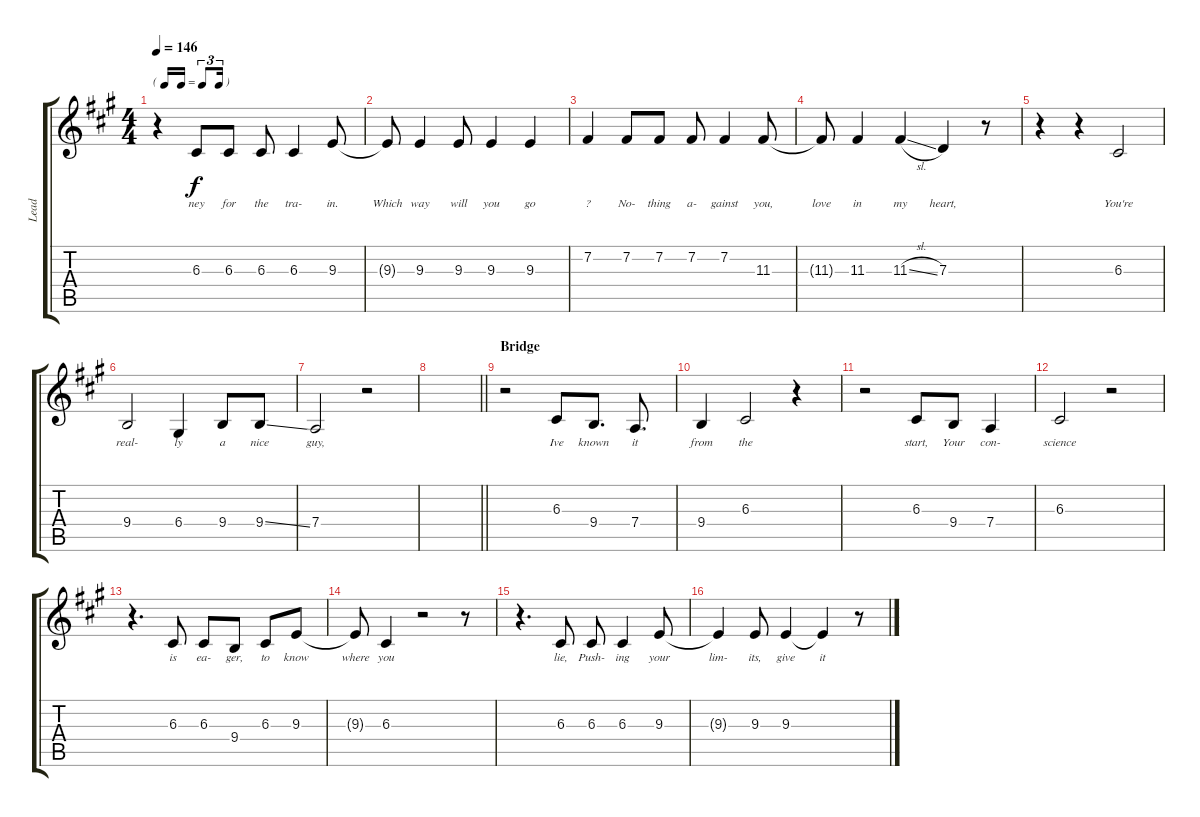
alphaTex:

\track ("Lead" "Lead") {instrument violin}
\staff {score tabs}
\tuning (E4 B3 G3 D3 A2 E2) {hide}
\ts (4 4)
\tf triplet16th
\tempo 146
\clef g2
\ks a
r.4{dy f} 6.3.8{lyrics (0 "ney") lyrics (1 "") lyrics (2 "") lyrics (3 "") lyrics (4 "")} 6.3.8{lyrics (0 "for") lyrics (1 "") lyrics (2 "") lyrics (3 "") lyrics (4 "")} 6.3.8{lyrics (0 "the") lyrics (1 "") lyrics (2 "") lyrics (3 "") lyrics (4 "")} 6.3.4{lyrics (0 "tra-") lyrics (1 "") lyrics (2 "") lyrics (3 "") lyrics (4 "")} 9.3.8{lyrics (0 "in.") lyrics (1 "") lyrics (2 "") lyrics (3 "") lyrics (4 "")} |
9.3{t}.8{lyrics (0 "Which") lyrics (1 "") lyrics (2 "") lyrics (3 "") lyrics (4 "")} 9.3.4{lyrics (0 "way") lyrics (1 "") lyrics (2 "") lyrics (3 "") lyrics (4 "")} 9.3.8{lyrics (0 "will") lyrics (1 "") lyrics (2 "") lyrics (3 "") lyrics (4 "")} 9.3.4{lyrics (0 "you") lyrics (1 "") lyrics (2 "") lyrics (3 "") lyrics (4 "")} 9.3.4{lyrics (0 "go") lyrics (1 "") lyrics (2 "") lyrics (3 "") lyrics (4 "")} |
7.2.4{lyrics (0 "?") lyrics (1 "") lyrics (2 "") lyrics (3 "") lyrics (4 "")} 7.2.8{lyrics (0 "No-") lyrics (1 "") lyrics (2 "") lyrics (3 "") lyrics (4 "")} 7.2.8{lyrics (0 "thing") lyrics (1 "") lyrics (2 "") lyrics (3 "") lyrics (4 "")} 7.2.8{lyrics (0 "a-") lyrics (1 "") lyrics (2 "") lyrics (3 "") lyrics (4 "")} 7.2.4{lyrics (0 "gainst") lyrics (1 "") lyrics (2 "") lyrics (3 "") lyrics (4 "")} 11.3.8{lyrics (0 "you,") lyrics (1 "") lyrics (2 "") lyrics (3 "") lyrics (4 "")} |
11.3{t}.8{lyrics (0 "love") lyrics (1 "") lyrics (2 "") lyrics (3 "") lyrics (4 "")} 11.3.4{lyrics (0 "in") lyrics (1 "") lyrics (2 "") lyrics (3 "") lyrics (4 "")} 11.3{sl}.4{lyrics (0 "my") lyrics (1 "") lyrics (2 "") lyrics (3 "") lyrics (4 "")} 7.3.4{lyrics (0 "heart,") lyrics (1 "") lyrics (2 "") lyrics (3 "") lyrics (4 "")} r.8 |
r.4 r.4 6.3.2{lyrics (0 "You're") lyrics (1 "") lyrics (2 "") lyrics (3 "") lyrics (4 "")} |
9.4.2{lyrics (0 "real-") lyrics (1 "") lyrics (2 "") lyrics (3 "") lyrics (4 "")} 6.4.4{lyrics (0 "ly") lyrics (1 "") lyrics (2 "") lyrics (3 "") lyrics (4 "")} 9.4.8{lyrics (0 "a") lyrics (1 "") lyrics (2 "") lyrics (3 "") lyrics (4 "")} 9.4{ss}.8{lyrics (0 "nice") lyrics (1 "") lyrics (2 "") lyrics (3 "") lyrics (4 "")} |
7.4.2{lyrics (0 "guy,") lyrics (1 "") lyrics (2 "") lyrics (3 "") lyrics (4 "")} r.2 |
\barLineRight lightlight
|
\section ("" "Bridge")
r.2 6.3.8{lyrics (0 "Ive") lyrics (1 "") lyrics (2 "") lyrics (3 "") lyrics (4 "")} 9.4.8{d lyrics (0 "known") lyrics (1 "") lyrics (2 "") lyrics (3 "") lyrics (4 "")} 7.4.8{d lyrics (0 "it") lyrics (1 "") lyrics (2 "") lyrics (3 "") lyrics (4 "")} |
9.4.4{lyrics (0 "from") lyrics (1 "") lyrics (2 "") lyrics (3 "") lyrics (4 "")} 6.3.2{lyrics (0 "the") lyrics (1 "") lyrics (2 "") lyrics (3 "") lyrics (4 "")} r.4 |
r.2 6.3.8{lyrics (0 "start,") lyrics (1 "") lyrics (2 "") lyrics (3 "") lyrics (4 "")} 9.4.8{lyrics (0 "Your") lyrics (1 "") lyrics (2 "") lyrics (3 "") lyrics (4 "")} 7.4.4{lyrics (0 "con-") lyrics (1 "") lyrics (2 "") lyrics (3 "") lyrics (4 "")} |
6.3.2{lyrics (0 "science") lyrics (1 "") lyrics (2 "") lyrics (3 "") lyrics (4 "")} r.2 |
r.4{d} 6.3.8{lyrics (0 "is") lyrics (1 "") lyrics (2 "") lyrics (3 "") lyrics (4 "")} 6.3.8{lyrics (0 "ea-") lyrics (1 "") lyrics (2 "") lyrics (3 "") lyrics (4 "")} 9.4.8{lyrics (0 "ger,") lyrics (1 "") lyrics (2 "") lyrics (3 "") lyrics (4 "")} 6.3.8{lyrics (0 "to") lyrics (1 "") lyrics (2 "") lyrics (3 "") lyrics (4 "")} 9.3.8{lyrics (0 "know") lyrics (1 "") lyrics (2 "") lyrics (3 "") lyrics (4 "")} |
9.3{t}.8{lyrics (0 "where") lyrics (1 "") lyrics (2 "") lyrics (3 "") lyrics (4 "")} 6.3.4{lyrics (0 "you") lyrics (1 "") lyrics (2 "") lyrics (3 "") lyrics (4 "")} r.2 r.8 |
r.4{d} 6.3.8{lyrics (0 "lie,") lyrics (1 "") lyrics (2 "") lyrics (3 "") lyrics (4 "")} 6.3.8{lyrics (0 "Push-") lyrics (1 "") lyrics (2 "") lyrics (3 "") lyrics (4 "")} 6.3.4{lyrics (0 "ing") lyrics (1 "") lyrics (2 "") lyrics (3 "") lyrics (4 "")} 9.3.8{lyrics (0 "your") lyrics (1 "") lyrics (2 "") lyrics (3 "") lyrics (4 "")} |
9.3{t}.4{lyrics (0 "lim-") lyrics (1 "") lyrics (2 "") lyrics (3 "") lyrics (4 "")} 9.3.8{lyrics (0 "its,") lyrics (1 "") lyrics (2 "") lyrics (3 "") lyrics (4 "")} 9.3.4{lyrics (0 "give") lyrics (1 "") lyrics (2 "") lyrics (3 "") lyrics (4 "")} 9.3{t}.4{lyrics (0 "it") lyrics (1 "") lyrics (2 "") lyrics (3 "") lyrics (4 "")} r.8
